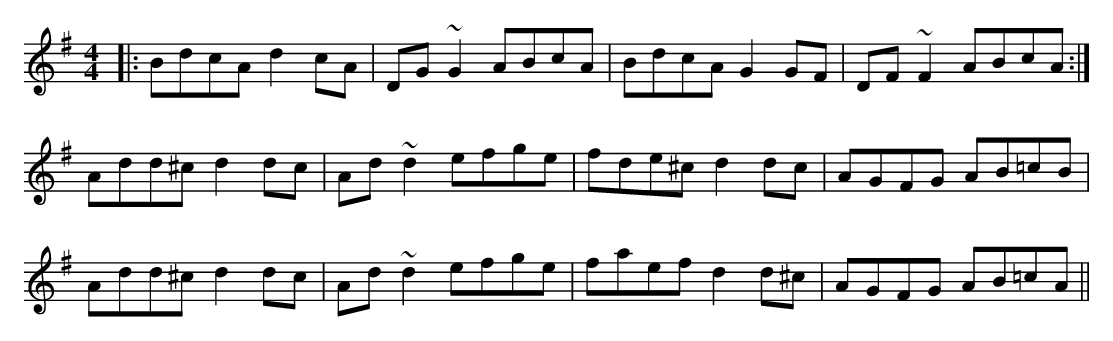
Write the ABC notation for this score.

X:1
M:4/4
K:Dmix
|:BdcA d2cA|DG~G2 ABcA|BdcA G2GF|DF~F2 ABcA:|
Add^c d2dc|Ad~d2 efge|fde^c d2dc|AGFG AB=cB|
Add^c d2dc|Ad~d2 efge|faef d2 d^c|AGFG AB=cA||
